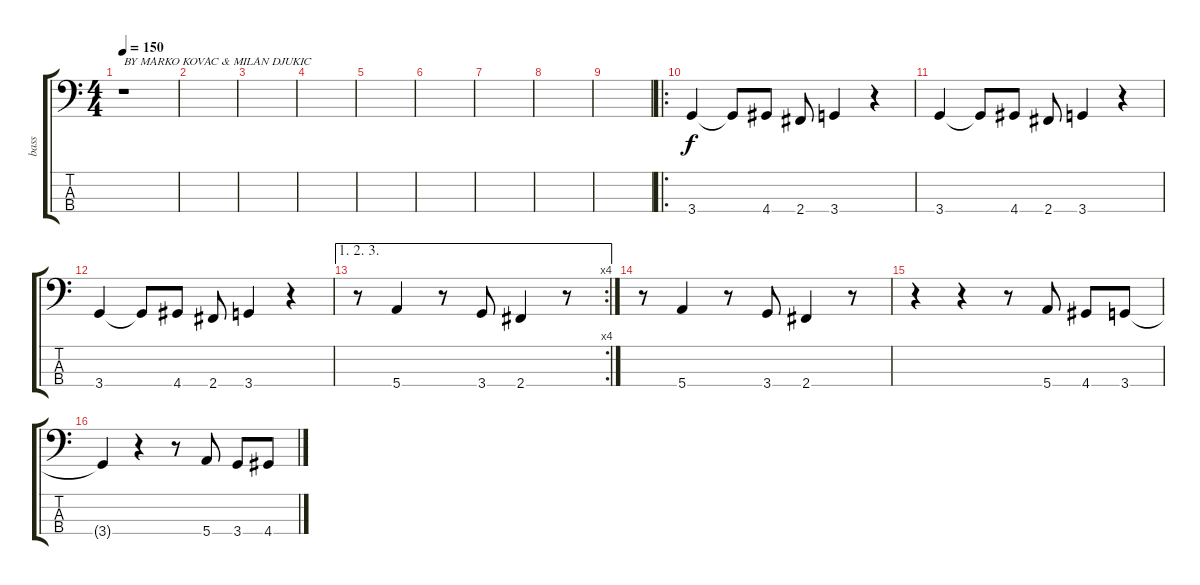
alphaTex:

\track ("bass" "bass") {instrument electricbasspick}
\staff {score tabs}
\tuning (G2 D2 A1 E1) {hide}
\ts (4 4)
\tempo 150
\clef f4
\ks c
r.1{txt "BY MARKO KOVAC & MILAN DJUKIC" dy f instrument electricbasspick} |
|
|
|
|
|
|
|
|
\ro
3.4.4 3.4{t}.8 4.4.8 2.4.8 3.4.4 r.4 |
3.4.4 3.4{t}.8 4.4.8 2.4.8 3.4.4 r.4 |
3.4.4 3.4{t}.8 4.4.8 2.4.8 3.4.4 r.4 |
\ae (1 2 3)
\rc 4
r.8 5.4.4 r.8 3.4.8 2.4.4 r.8 |
r.8 5.4.4 r.8 3.4.8 2.4.4 r.8 |
r.4 r.4 r.8 5.4.8 4.4.8 3.4.8 |
3.4{t}.4 r.4 r.8 5.4.8 3.4.8 4.4.8
